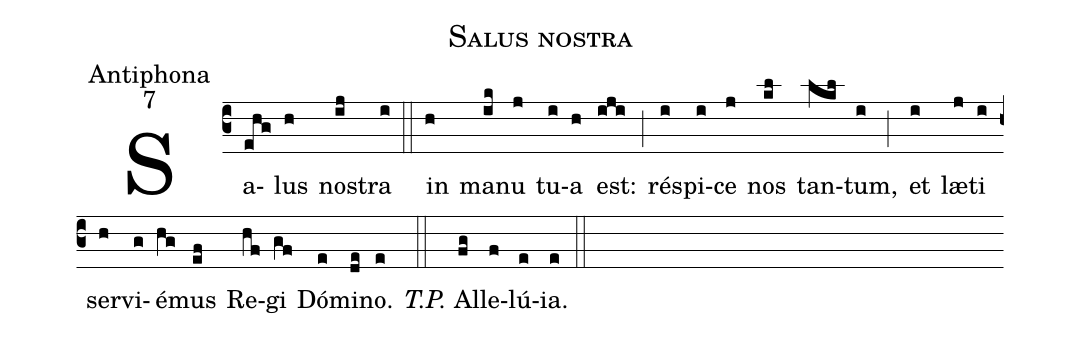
name:Salus nostra;
office-part:Antiphona;
mode:7;
%%
(c3) Sa(ehg)lus(h) no(ij)stra(i) (::)
in(h) ma(ik)nu(j) tu(i)a(h) est:(iji) (;) ré(i)spi(i)ce(j) nos(kl) tan(lkl)tum,(i) (;) et(i) læ(j)ti(i) ser(h)vi(g)é(hg)mus(ef) Re(hf)gi(gf) Dó(e)mi(de)no.(e) (::) <i>T.P.</i> Al(fg)le(f)lú(e)ia.(e) (::)
